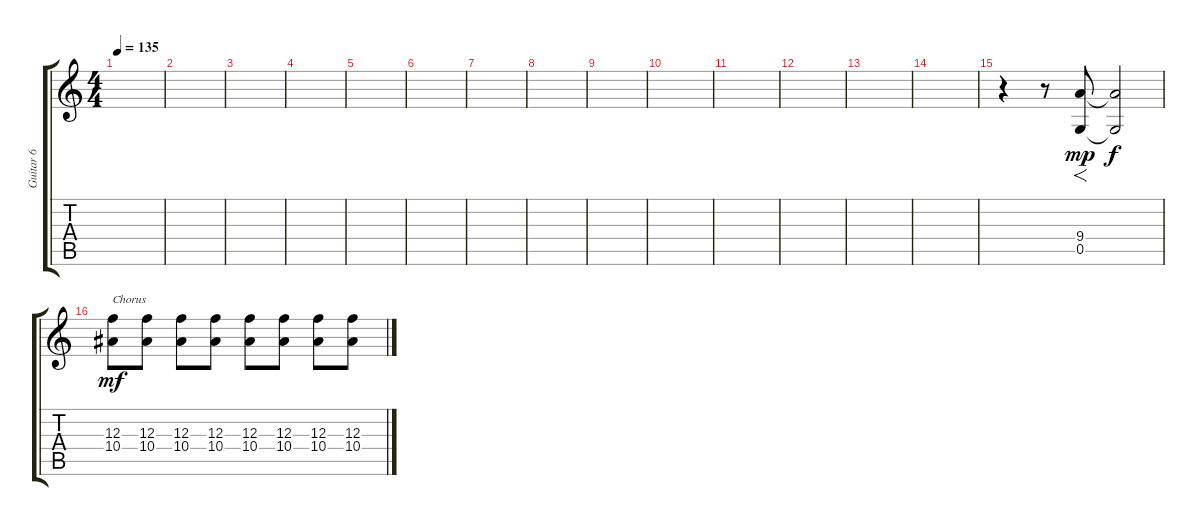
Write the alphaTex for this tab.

\track ("Guitar 6" "Guitar 6") {instrument distortionguitar}
\staff {score tabs}
\tuning (D4 A3 F3 C3 G2 C2) {hide}
\ts (4 4)
\tempo 135
\clef g2
\ks c
|
|
|
|
|
|
|
|
|
|
|
|
|
|
r.4 r.8 (9.4 0.5).8{f dy mp} (9.4{t} 0.5{t}).2{dy f} |
(12.3 10.4).8{txt "Chorus" dy mf} (12.3 10.4).8 (12.3 10.4).8 (12.3 10.4).8 (12.3 10.4).8 (12.3 10.4).8 (12.3 10.4).8 (12.3 10.4).8
